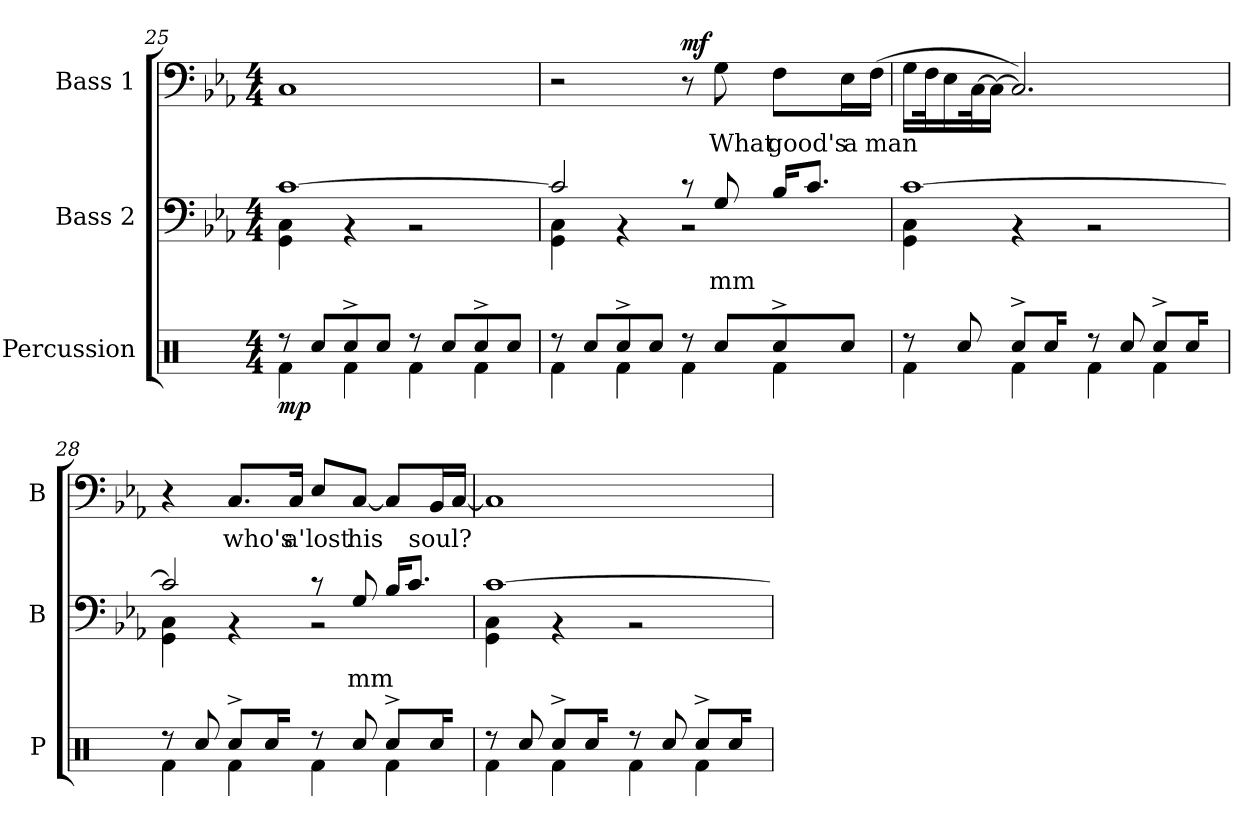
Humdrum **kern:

**kern	**dynam	**kern	**text	**kern	**text	**dynam
*part3	*part3	*part2	*part2	*part1	*part1	*part1
*staff3	*staff3	*staff2	*staff2	*staff1	*staff1	*staff1
*I"Percussion	*	*I"Bass 2	*	*I"Bass 1	*	*
*I'P	*	*I'B	*	*I'B	*	*
*clefX	*	*clefF4	*	*clefF4	*	*
*	*	*ITrd7c12	*	*	*	*
*k[]	*	*k[b-e-a-]	*	*k[b-e-a-]	*	*
*M4/4	*	*M4/4	*	*M4/4	*	*
=25	=25	=25	=25	=25	=25	=25
*^	*	*^	*	*	*	*
!	!	!LO:DY:b	!	!	!	!	!	!
8r	4Rf\	mp	[1C	4GGG\ 4CC\	.	1C	.	.
8Rcc/L	.	.	.	.	.	.	.	.
8Rcc^/	4Rf\	.	.	4r	.	.	.	.
8Rcc/J	.	.	.	.	.	.	.	.
8r	4Rf\	.	.	2r	.	.	.	.
8Rcc/L	.	.	.	.	.	.	.	.
8Rcc^/	4Rf\	.	.	.	.	.	.	.
8Rcc/J	.	.	.	.	.	.	.	.
=26	=26	=26	=26	=26	=26	=26	=26	=26
8r	4Rf\	.	2C/]	4GGG\ 4CC\	.	2r	.	.
8Rcc/L	.	.	.	.	.	.	.	.
8Rcc^/	4Rf\	.	.	4r	.	.	.	.
8Rcc/J	.	.	.	.	.	.	.	.
!	!	!	!	!	!	!	!	!LO:DY:b
8r	4Rf\	.	8r	2r	.	8r	.	mf
!	!	!	!	!	!LO:LY:b	!	!LO:LY:b	!
8Rcc/L	.	.	8GG/	.	mm	8G\	What	.
!	!	!	!	!	!	!	!LO:LY:b	!
8Rcc^/	4Rf\	.	16BB-/KL	.	.	8F\L	good's	.
.	.	.	8.C/J	.	.	.	.	.
!	!	!	!	!	!	!	!LO:LY:b	!
8Rcc/J	.	.	.	.	.	16E-\L	a	.
!	!	!	!	!	!	!	!LO:LY:b	!
.	.	.	.	.	.	(>16F\JJ	man	.
=27	=27	=27	=27	=27	=27	=27	=27	=27
8r	4Rf\	.	[1C	4GGG\ 4CC\	.	16G\LL	.	.
.	.	.	.	.	.	32F\K	.	.
.	.	.	.	.	.	16E-\	.	.
8Rcc/	.	.	.	.	.	.	.	.
.	.	.	.	.	.	[32C\K	.	.
.	.	.	.	.	.	16C\JJ_	.	.
8Rcc^/L	4Rf\	.	.	4r	.	2.C/])	.	.
16Rcc/L	.	.	.	.	.	.	.	.
16R/JJ	.	.	.	.	.	.	.	.
8r	4Rf\	.	.	2r	.	.	.	.
8Rcc/	.	.	.	.	.	.	.	.
8Rcc^/L	4Rf\	.	.	.	.	.	.	.
16Rcc/L	.	.	.	.	.	.	.	.
16R/JJ	.	.	.	.	.	.	.	.
!!LO:LB:g=z
=28	=28	=28	=28	=28	=28	=28	=28	=28
8r	4Rf\	.	2C/]	4GGG\ 4CC\	.	4r	.	.
8Rcc/	.	.	.	.	.	.	.	.
!	!	!	!	!	!	!	!LO:LY:b	!
8Rcc^/L	4Rf\	.	.	4r	.	8.C/L	who's	.
16Rcc/L	.	.	.	.	.	.	.	.
!	!	!	!	!	!	!	!LO:LY:b	!
16R/JJ	.	.	.	.	.	16C/Jk	a'	.
!	!	!	!	!	!	!	!LO:LY:b	!
8r	4Rf\	.	8r	2r	.	8E-/L	lost	.
!	!	!	!	!	!LO:LY:b	!	!LO:LY:b	!
8Rcc/	.	.	8GG/	.	mm	[8C/J	his	.
8Rcc^/L	4Rf\	.	16BB-/KL	.	.	8C/L]	.	.
.	.	.	8.C/J	.	.	.	.	.
!	!	!	!	!	!	!	!LO:LY:b	!
16Rcc/L	.	.	.	.	.	16BB-/L	soul?	.
16R/JJ	.	.	.	.	.	[16C/JJ	.	.
=29	=29	=29	=29	=29	=29	=29	=29	=29
8r	4Rf\	.	[1C	4GGG\ 4CC\	.	1C]	.	.
8Rcc/	.	.	.	.	.	.	.	.
8Rcc^/L	4Rf\	.	.	4r	.	.	.	.
16Rcc/L	.	.	.	.	.	.	.	.
16R/JJ	.	.	.	.	.	.	.	.
8r	4Rf\	.	.	2r	.	.	.	.
8Rcc/	.	.	.	.	.	.	.	.
8Rcc^/L	4Rf\	.	.	.	.	.	.	.
16Rcc/L	.	.	.	.	.	.	.	.
16R/JJ	.	.	.	.	.	.	.	.
*v	*v	*	*	*	*	*	*	*
*	*	*v	*v	*	*	*	*
=	=	=	=	=	=	=
*-	*-	*-	*-	*-	*-	*-
